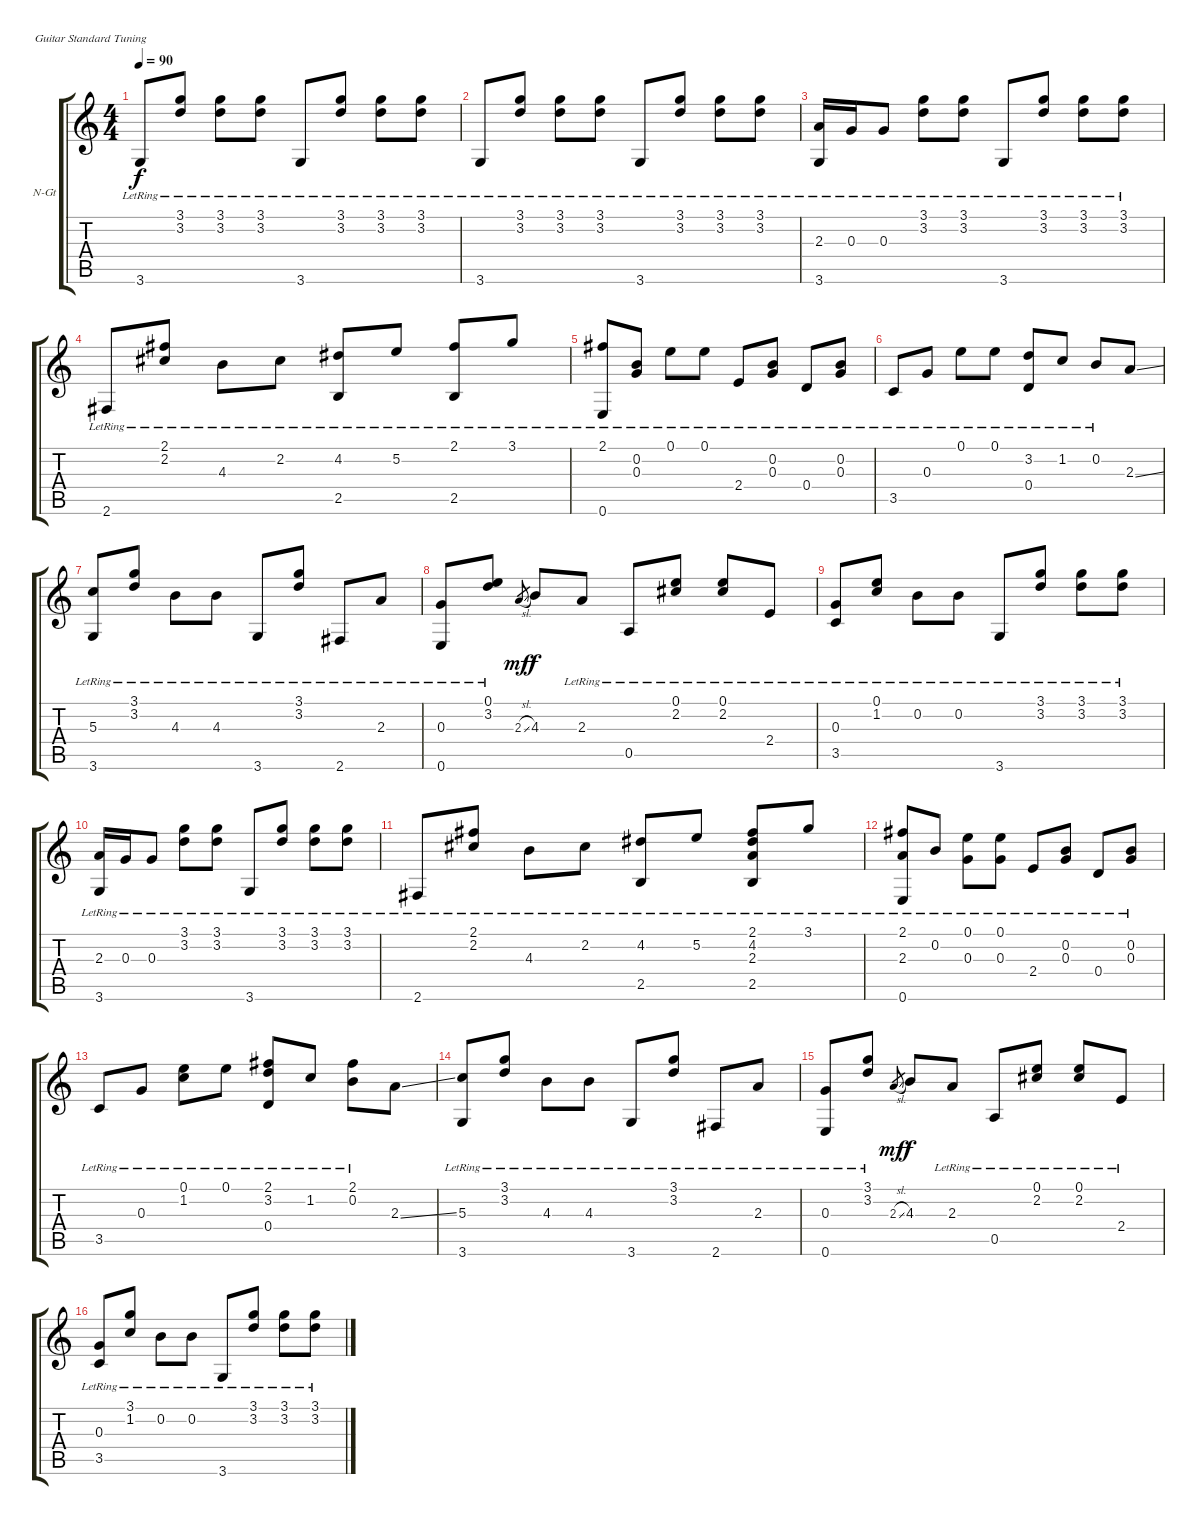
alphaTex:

\bracketExtendMode groupsimilarinstruments
\firstSystemTrackNameOrientation horizontal
\otherSystemsTrackNameOrientation horizontal
\track ("Spanish guitar" "N-Gt") {instrument acousticguitarnylon}
\staff {score tabs}
\tuning (E4 B3 G3 D3 A2 E2)
\ts (4 4)
\tempo 90
\clef g2
\ks c
3.6{lr}.8{dy f instrument acousticguitarnylon} (3.1{lr} 3.2{lr}).8 (3.1{lr} 3.2{lr}).8 (3.1{lr} 3.2{lr}).8 3.6{lr}.8 (3.1{lr} 3.2{lr}).8 (3.1{lr} 3.2{lr}).8 (3.1{lr} 3.2{lr}).8 |
3.6{lr}.8 (3.1{lr} 3.2{lr}).8 (3.1{lr} 3.2{lr}).8 (3.1{lr} 3.2{lr}).8 3.6{lr}.8 (3.1{lr} 3.2{lr}).8 (3.1{lr} 3.2{lr}).8 (3.1{lr} 3.2{lr}).8 |
(2.3{lr} 3.6{lr}).16 0.3{lr}.16 0.3{lr}.8 (3.1{lr} 3.2{lr}).8 (3.1{lr} 3.2{lr}).8 3.6{lr}.8 (3.1{lr} 3.2{lr}).8 (3.1{lr} 3.2{lr}).8 (3.1{lr} 3.2{lr}).8 |
2.6{lr}.8 (2.1{lr} 2.2{lr}).8 4.3{lr}.8 2.2{lr}.8 (4.2{lr} 2.5{lr}).8 5.2{lr}.8 (2.1{lr} 2.5{lr}).8 3.1{lr}.8 |
(2.1{lr} 0.6{lr}).8 (0.2{lr} 0.3{lr}).8 0.1{lr}.8 0.1{lr}.8 2.4{lr}.8 (0.2{lr} 0.3{lr}).8 0.4{lr}.8 (0.2{lr} 0.3{lr}).8 |
3.5{lr}.8 0.3{lr}.8 0.1{lr}.8 0.1{lr}.8 (3.2{lr} 0.4{lr}).8 1.2{lr}.8 0.2{lr}.8 2.3{ss}.8 |
(5.3{lr} 3.6{lr}).8 (3.1{lr} 3.2{lr}).8 4.3{lr}.8 4.3{lr}.8 3.6{lr}.8 (3.1{lr} 3.2{lr}).8 2.6{lr}.8 2.3{lr}.8 |
(0.3{lr} 0.6{lr}).8 (0.1{lr} 3.2{lr}).8 2.3{sl}.8{gr dy mf} 4.3.8{dy f} 2.3{lr}.8 0.5{lr}.8 (0.1{lr} 2.2{lr}).8 (0.1{lr} 2.2{lr}).8 2.4{lr}.8 |
(0.3{lr} 3.5{lr}).8 (0.1{lr} 1.2{lr}).8 0.2{lr}.8 0.2{lr}.8 3.6{lr}.8 (3.1{lr} 3.2{lr}).8 (3.1{lr} 3.2{lr}).8 (3.1{lr} 3.2{lr}).8 |
(2.3{lr} 3.6{lr}).16 0.3{lr}.16 0.3{lr}.8 (3.1{lr} 3.2{lr}).8 (3.1{lr} 3.2{lr}).8 3.6{lr}.8 (3.1{lr} 3.2{lr}).8 (3.1{lr} 3.2{lr}).8 (3.1{lr} 3.2{lr}).8 |
2.6{lr}.8 (2.1{lr} 2.2{lr}).8 4.3{lr}.8 2.2{lr}.8 (4.2{lr} 2.5{lr}).8 5.2{lr}.8 (2.1{lr} 4.2{lr} 2.3{lr} 2.5{lr}).8 3.1{lr}.8 |
(2.1{lr} 2.3{lr} 0.6{lr}).8 0.2{lr}.8 (0.1{lr} 0.3{lr}).8 (0.1{lr} 0.3{lr}).8 2.4{lr}.8 (0.2{lr} 0.3{lr}).8 0.4{lr}.8 (0.2{lr} 0.3{lr}).8 |
3.5{lr}.8 0.3{lr}.8 (0.1{lr} 1.2{lr}).8 0.1{lr}.8 (2.1{lr} 3.2{lr} 0.4{lr}).8 1.2{lr}.8 (2.1{lr} 0.2{lr}).8 2.3{ss}.8 |
(5.3{lr} 3.6{lr}).8 (3.1{lr} 3.2{lr}).8 4.3{lr}.8 4.3{lr}.8 3.6{lr}.8 (3.1{lr} 3.2{lr}).8 2.6{lr}.8 2.3{lr}.8 |
(0.3{lr} 0.6{lr}).8 (3.1{lr} 3.2{lr}).8 2.3{sl}.8{gr dy mf} 4.3.8{dy f} 2.3{lr}.8 0.5{lr}.8 (0.1{lr} 2.2{lr}).8 (0.1{lr} 2.2{lr}).8 2.4{lr}.8 |
(0.3{lr} 3.5{lr}).8 (3.1{lr} 1.2{lr}).8 0.2{lr}.8 0.2{lr}.8 3.6{lr}.8 (3.1{lr} 3.2{lr}).8 (3.1{lr} 3.2{lr}).8 (3.1{lr} 3.2{lr}).8
